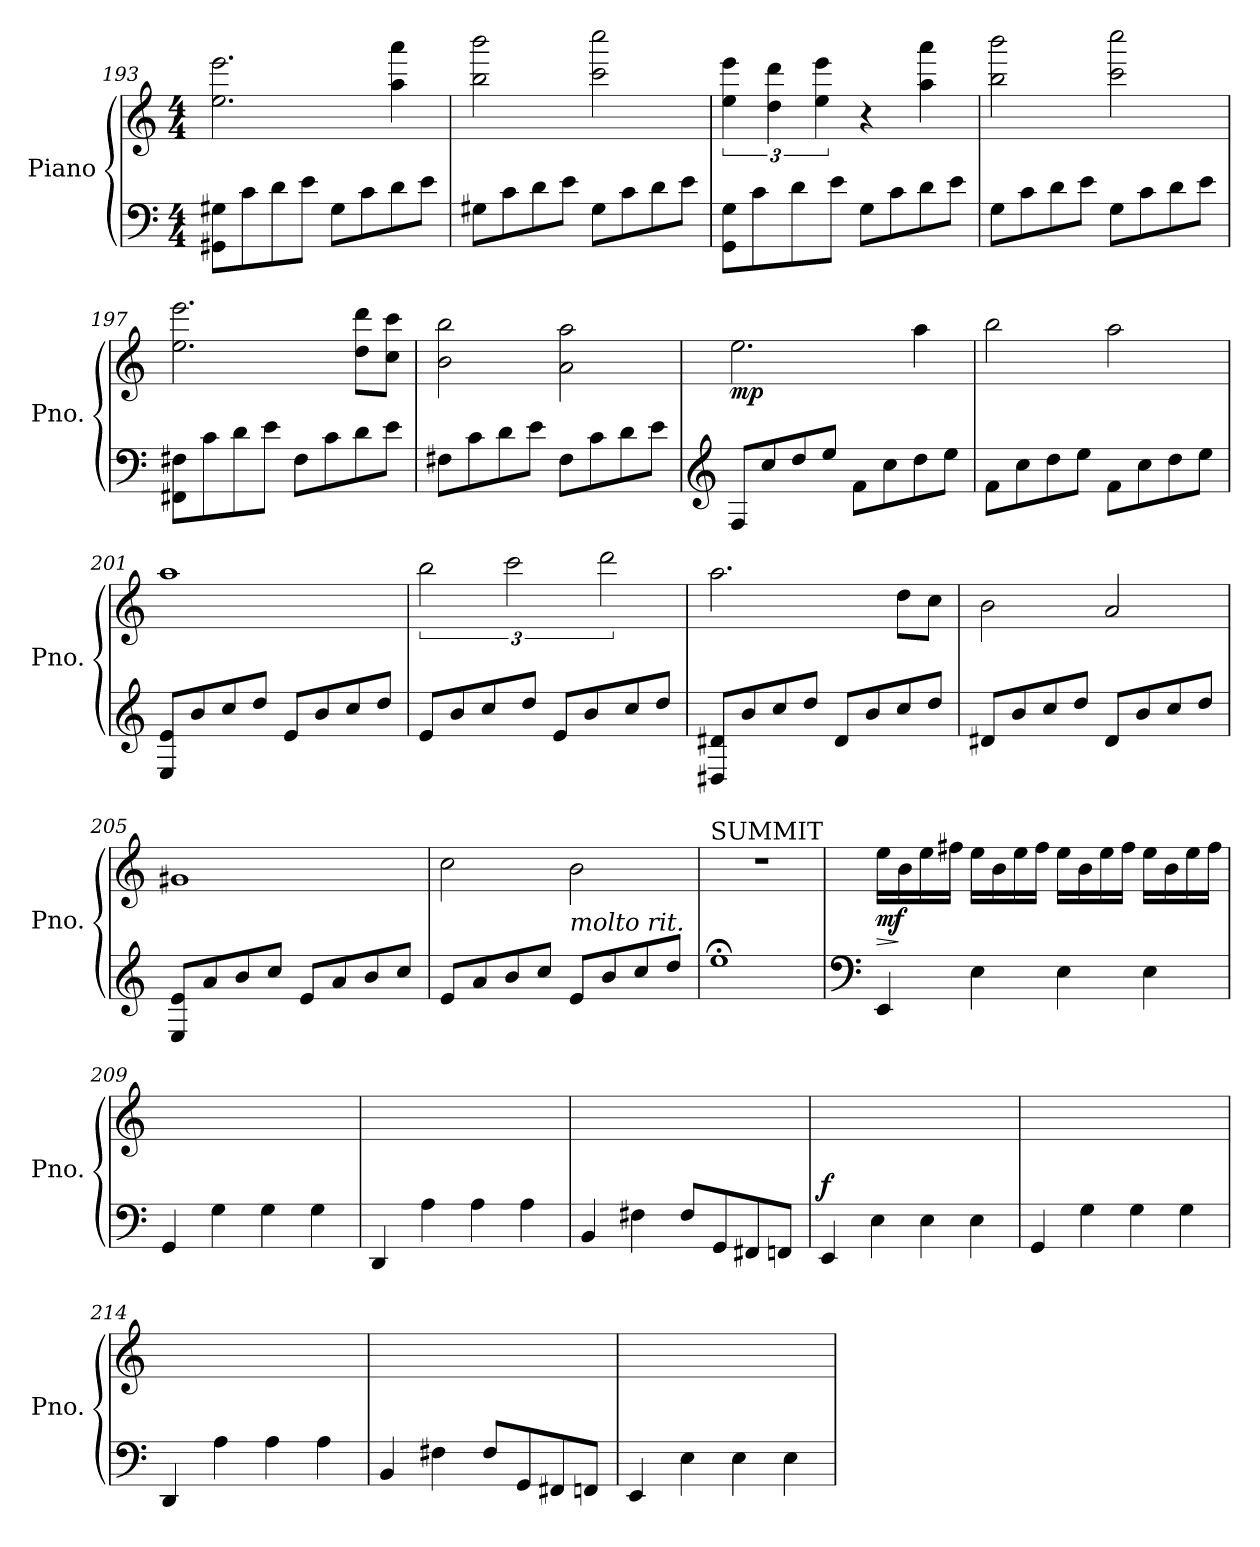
**kern	**kern	**dynam
*part1	*part1	*part1
*staff2	*staff1	*staff1/2
*I"Piano	*	*
*I'Pno.	*	*
*clefF4	*clefG2	*
*k[]	*k[]	*
*M4/4	*M4/4	*
=193	=193	=193
8GG#X\ 8G#X\L	2.ee\ 2.eee\	.
8c\	.	.
8d\	.	.
8e\J	.	.
8G#\L	.	.
8c\	.	.
8d\	4aa\ 4aaa\	.
8e\J	.	.
=194	=194	=194
8G#X\L	2bb\ 2bbb\	.
8c\	.	.
8d\	.	.
8e\J	.	.
8G#\L	2ccc\ 2cccc\	.
8c\	.	.
8d\	.	.
8e\J	.	.
!!LO:LB:g=z
=195	=195	=195
8GG\ 8G\L	6ee\ 6eee\	.
8c\	.	.
.	6dd\ 6ddd\	.
8d\	.	.
.	6ee\ 6eee\	.
8e\J	.	.
8G\L	4r	.
8c\	.	.
8d\	4aa\ 4aaa\	.
8e\J	.	.
=196	=196	=196
8G\L	2bb\ 2bbb\	.
8c\	.	.
8d\	.	.
8e\J	.	.
8G\L	2ccc\ 2cccc\	.
8c\	.	.
8d\	.	.
8e\J	.	.
=197	=197	=197
8FF#X\ 8F#X\L	2.ee\ 2.eee\	.
8c\	.	.
8d\	.	.
8e\J	.	.
8F#\L	.	.
8c\	.	.
8d\	8dd\ 8ddd\L	.
8e\J	8cc\ 8ccc\J	.
=198	=198	=198
8F#X\L	2b\ 2bb\	.
8c\	.	.
8d\	.	.
8e\J	.	.
8F#\L	2a\ 2aa\	.
8c\	.	.
8d\	.	.
8e\J	.	.
!!LO:LB:g=z
=199	=199	=199
*clefG2	*	*
*	*8va	*
!	!	!LO:DY:b
8F/L	2.eee\	mp
8cc/	.	.
8dd/	.	.
8ee/J	.	.
8f\L	.	.
8cc\	.	.
8dd\	4aaa\	.
8ee\J	.	.
=200	=200	=200
8f\L	2bbb\	.
8cc\	.	.
8dd\	.	.
8ee\J	.	.
8f\L	2aaa\	.
8cc\	.	.
8dd\	.	.
8ee\J	.	.
=201	=201	=201
8E/ 8e/L	1aaa	.
8b/	.	.
8cc/	.	.
8dd/J	.	.
8e/L	.	.
8b/	.	.
8cc/	.	.
8dd/J	.	.
=202	=202	=202
8e/L	3bbb\	.
8b/	.	.
8cc/	.	.
.	3cccc\	.
8dd/J	.	.
8e/L	.	.
8b/	.	.
.	3dddd\	.
8cc/	.	.
8dd/J	.	.
=203	=203	=203
8D#X/ 8d#X/L	2.aaa\	.
8b/	.	.
8cc/	.	.
8dd/J	.	.
8d#/L	.	.
8b/	.	.
8cc/	8ddd\L	.
8dd/J	8ccc\J	.
!!LO:LB:g=z
=204	=204	=204
8d#X/L	2bb\	.
8b/	.	.
8cc/	.	.
8dd/J	.	.
8d#/L	2aa/	.
8b/	.	.
8cc/	.	.
8dd/J	.	.
=205	=205	=205
8E/ 8e/L	1gg#X	.
8a/	.	.
8b/	.	.
8cc/J	.	.
8e/L	.	.
8a/	.	.
8b/	.	.
8cc/J	.	.
=206	=206	=206
8e/L	2ccc\	.
8a/	.	.
8b/	.	.
8cc/J	.	.
!LO:TX:a:i:t=molto rit.	!	!
8e/L	2bb\	.
8b/	.	.
8cc/	.	.
8dd/J	.	.
=207	=207	=207
*	*X8va	*
!	!LO:TX:a:t=SUMMIT	!
1ee;<	1r	.
=208	=208	=208
*clefF4	*	*
*	*MM120	*
!	!	!LO:HP:b
!	!	!LO:DY:n=1:b
4EE/	16ee\LL	> mf
.	16b\	]
.	16ee\	.
.	16ff#X\JJ	.
4E\	16ee\LL	.
.	16b\	.
.	16ee\	.
.	16ff#\JJ	.
4E\	16ee\LL	.
.	16b\	.
.	16ee\	.
.	16ff#\JJ	.
4E\	16ee\LL	.
.	16b\	.
.	16ee\	.
.	16ff#\JJ	.
!!LO:PB:g=z
=209	=209	=209
4GG/	1ryy	.
4G\	.	.
4G\	.	.
4G\	.	.
=210	=210	=210
4DD/	1ryy	.
4A\	.	.
4A\	.	.
4A\	.	.
=211	=211	=211
4BB/	1ryy	.
4F#X\	.	.
8F#/L	.	.
8GG/	.	.
8FF#X/	.	.
8FFn/J	.	.
=212	=212	=212
!	!	!LO:DY:a=2
4EE/	1ryy	f
4E\	.	.
4E\	.	.
4E\	.	.
=213	=213	=213
4GG/	1ryy	.
4G\	.	.
4G\	.	.
4G\	.	.
=214	=214	=214
4DD/	1ryy	.
4A\	.	.
4A\	.	.
4A\	.	.
=215	=215	=215
4BB/	1ryy	.
4F#X\	.	.
8F#/L	.	.
8GG/	.	.
8FF#X/	.	.
8FFn/J	.	.
=216	=216	=216
4EE/	1ryy	.
4E\	.	.
4E\	.	.
4E\	.	.
=	=	=
*-	*-	*-
